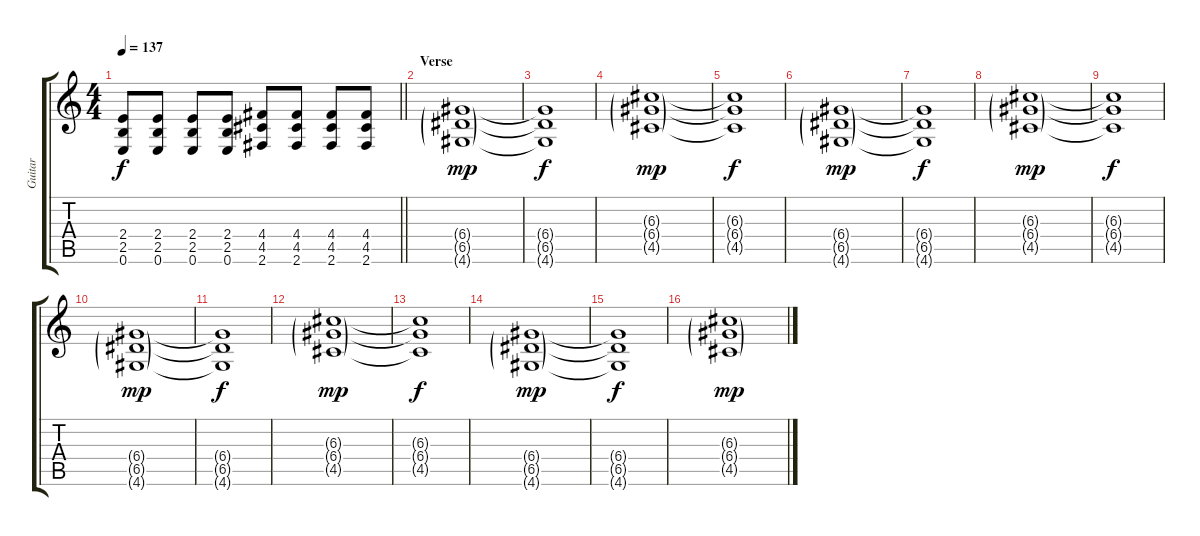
\track ("Guitar" "Guitar") {instrument distortionguitar}
\staff {score tabs}
\tuning (E4 B3 G3 D3 A2 E2) {hide}
\ts (4 4)
\tempo 137
\clef g2
\barLineRight lightlight
\ks c
(2.4 2.5 0.6).8{dy f} (2.4 2.5 0.6).8 (2.4 2.5 0.6).8 (2.4 2.5 0.6).8 (4.4 4.5 2.6).8 (4.4 4.5 2.6).8 (4.4 4.5 2.6).8 (4.4 4.5 2.6).8 |
\section ("" "Verse ")
(6.4{g} 6.5{g} 4.6{g}).1{dy mp} |
(6.4{t} 6.5{t} 4.6{t}).1{dy f} |
(6.3{g} 6.4{g} 4.5{g}).1{dy mp} |
(6.3{t} 6.4{t} 4.5{t}).1{dy f} |
(6.4{g} 6.5{g} 4.6{g}).1{dy mp} |
(6.4{t} 6.5{t} 4.6{t}).1{dy f} |
(6.3{g} 6.4{g} 4.5{g}).1{dy mp} |
(6.3{t} 6.4{t} 4.5{t}).1{dy f} |
(6.4{g} 6.5{g} 4.6{g}).1{dy mp} |
(6.4{t} 6.5{t} 4.6{t}).1{dy f} |
(6.3{g} 6.4{g} 4.5{g}).1{dy mp} |
(6.3{t} 6.4{t} 4.5{t}).1{dy f} |
(6.4{g} 6.5{g} 4.6{g}).1{dy mp} |
(6.4{t} 6.5{t} 4.6{t}).1{dy f} |
(6.3{g} 6.4{g} 4.5{g}).1{dy mp}
